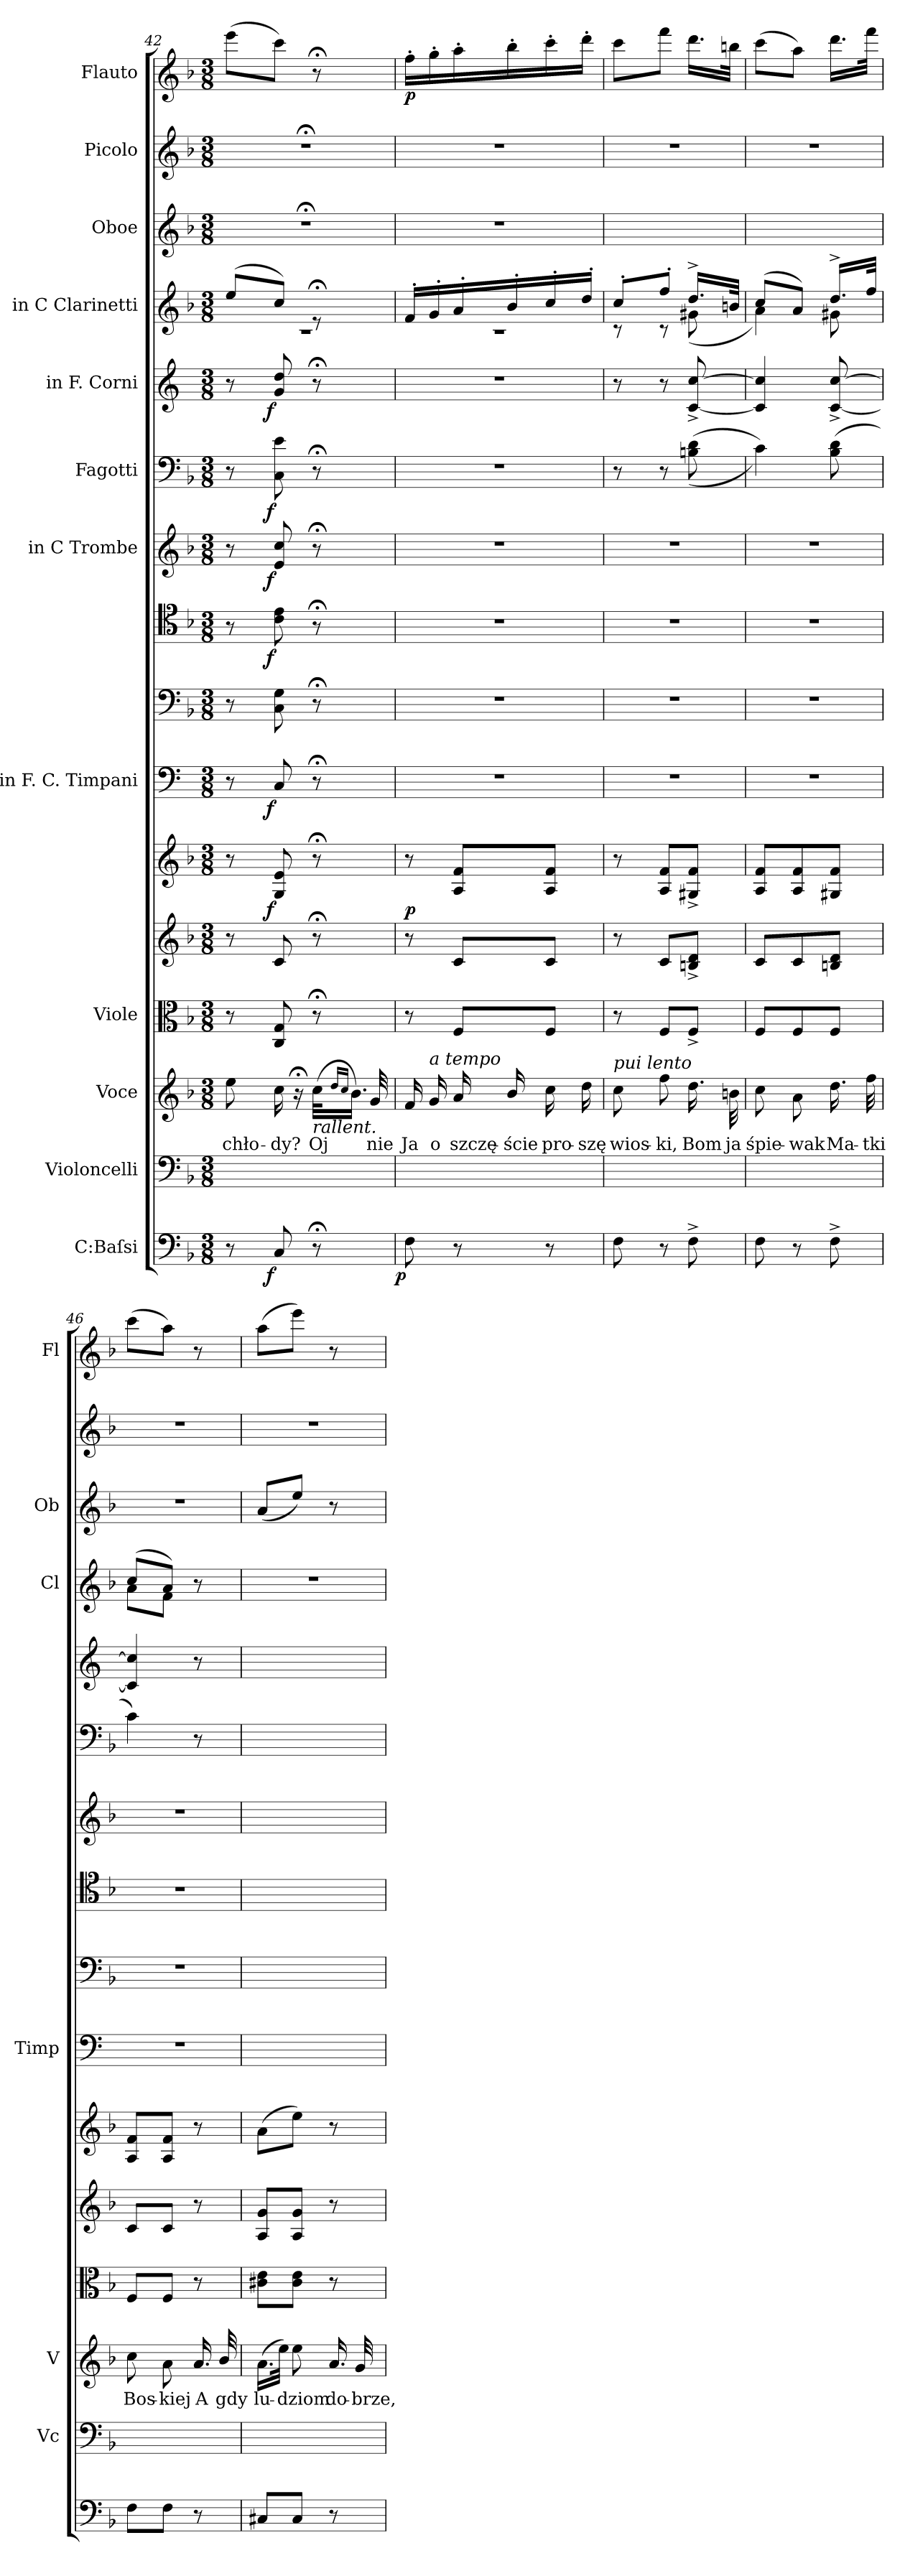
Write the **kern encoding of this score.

**kern	**dynam	**kern	**kern	**text	**kern	**kern	**kern	**dynam	**kern	**dynam	**kern	**kern	**dynam	**kern	**dynam	**kern	**dynam	**kern	**dynam	**kern	**kern	**kern	**kern	**dynam
*part16	*part16	*part15	*part14	*part14	*part13	*part12	*part11	*part11	*part10	*part10	*part9	*part8	*part8	*part7	*part7	*part6	*part6	*part5	*part5	*part4	*part3	*part2	*part1	*part1
*staff16	*staff16	*staff15	*staff14	*staff14	*staff13	*staff12	*staff11	*staff11	*staff10	*staff10	*staff9	*staff8	*staff8	*staff7	*staff7	*staff6	*staff6	*staff5	*staff5	*staff4	*staff3	*staff2	*staff1	*staff1
*I"C:Baſsi	*	*I"Violoncelli	*I"Voce	*	*I"Viole	*	*	*	*I"in F. C. Timpani	*	*	*	*	*I"in C Trombe	*	*I"Fagotti	*	*I"in F. Corni	*	*I"in C Clarinetti	*I"Oboe	*I"Picolo	*I"Flauto	*
*	*	*I'Vc	*I'V	*	*	*	*	*	*I'Timp	*	*	*	*	*	*	*	*	*	*	*I'Cl	*I'Ob	*	*I'Fl	*
*clefF4	*	*clefF4	*clefG2	*	*clefC3	*clefG2	*clefG2	*	*clefF4	*	*clefF4	*clefC4	*	*clefG2	*	*clefF4	*	*clefG2	*	*clefG2	*clefG2	*clefG2	*clefG2	*
*	*	*	*	*	*	*	*	*	*	*	*	*	*	*	*	*	*	*ITrd4c7	*	*	*	*ITrd-7c-12	*	*
*k[b-]	*	*k[b-]	*k[b-]	*	*k[b-]	*k[b-]	*k[b-]	*	*k[]	*	*k[b-]	*k[b-]	*	*k[b-]	*	*k[b-]	*	*k[b-]	*	*k[b-]	*k[b-]	*k[b-]	*k[b-]	*
*M3/8	*	*M3/8	*M3/8	*	*M3/8	*M3/8	*M3/8	*	*M3/8	*	*M3/8	*M3/8	*	*M3/8	*	*M3/8	*	*M3/8	*	*M3/8	*M3/8	*M3/8	*M3/8	*
=42	=42	=42	=42	=42	=42	=42	=42	=42	=42	=42	=42	=42	=42	=42	=42	=42	=42	=42	=42	=42	=42	=42	=42	=42
*	*	*	*	*	*	*	*	*	*	*	*	*	*	*	*	*	*	*	*	*^	*	*	*	*
8r	.	8ryy	8ee\	-chło-	8r	8r	8r	.	8r	.	8r	8r	.	8r	.	8r	.	8r	.	(8ee/L	4.rc	4.r;<	4.r;<	(8eee\L	.
!	!LO:DY:rj	!	!	!	!	!	!	!LO:DY:rj	!	!LO:DY:rj	!	!	!LO:DY:rj	!	!LO:DY:rj	!	!LO:DY:rj	!	!LO:DY:rj	!	!	!	!	!	!
8C/	f	8C/yy	16cc\	-dy?	8C/ 8G/	8c/	8G/ 8e/	f	8C/	f	8C\ 8G\	8c\ 8e\	f	8e/ 8cc/	f	8C\ 8e\	f	8c/ 8g/	f	8cc/J)	.	.	.	8ccc\J)	.
.	.	.	16r;<	.	.	.	.	.	.	.	.	.	.	.	.	.	.	.	.	.	.	.	.	.	.
!	!	!	!LO:TX:b:i:t=rallent.	!	!	!	!	!	!	!	!	!	!	!	!	!	!	!	!	!	!	!	!	!	!
8r;<	.	8ryy	(32cc\KLL	Oj	8r;<	8r;<	8r;<	.	8r;<	.	8r;<	8r;<	.	8r;<	.	8r;<	.	8r;<	.	8r;<e	.	.	.	8r;<	.
.	.	.	16qqdd/LL	.	.	.	.	.	.	.	.	.	.	.	.	.	.	.	.	.	.	.	.	.	.
.	.	.	16qqcc/JJ	.	.	.	.	.	.	.	.	.	.	.	.	.	.	.	.	.	.	.	.	.	.
!	!	!	!LO:N:vis=16.	!	!	!	!	!	!	!	!	!	!	!	!	!	!	!	!	!	!	!	!	!	!
.	.	.	16b-\JJ)	.	.	.	.	.	.	.	.	.	.	.	.	.	.	.	.	.	.	.	.	.	.
.	.	.	32g/	nie	.	.	.	.	.	.	.	.	.	.	.	.	.	.	.	.	.	.	.	.	.
=43	=43	=43	=43	=43	=43	=43	=43	=43	=43	=43	=43	=43	=43	=43	=43	=43	=43	=43	=43	=43	=43	=43	=43	=43	=43
!	!LO:DY:rj	!	!	!	!	!	!	!	!	!	!	!	!	!	!	!	!	!	!	!	!	!	!	!	!
8F\	p	8F\yy	16f/	Ja	8r	8r	8r	p	4.r	.	4.r	4.r	.	4.r	.	4.r	.	4.r	.	16f'/LL	4.rc	4.r	4.r	16ff'\LL	p
!	!	!	!LO:TX:a:i:t=a tempo	!	!	!	!	!	!	!	!	!	!	!	!	!	!	!	!	!	!	!	!	!	!
.	.	.	16g/	o	.	.	.	.	.	.	.	.	.	.	.	.	.	.	.	16g'/	.	.	.	16gg'\	.
8r	.	8ryy	16a/	szczę-	8F/L	8c/L	8A/ 8f/L	.	.	.	.	.	.	.	.	.	.	.	.	16a'/	.	.	.	16aa'\	.
.	.	.	16b-/	-ście	.	.	.	.	.	.	.	.	.	.	.	.	.	.	.	16b-'/	.	.	.	16bb-'\	.
8r	.	8ryy	16cc\	pro-	8F/J	8c/J	8A/ 8f/J	.	.	.	.	.	.	.	.	.	.	.	.	16cc'/	.	.	.	16ccc'\	.
.	.	.	16dd\	-szę	.	.	.	.	.	.	.	.	.	.	.	.	.	.	.	16dd'/JJ	.	.	.	16ddd'\JJ	.
=44	=44	=44	=44	=44	=44	=44	=44	=44	=44	=44	=44	=44	=44	=44	=44	=44	=44	=44	=44	=44	=44	=44	=44	=44	=44
!	!	!	!LO:TX:a:i:t=pui lento	!	!	!	!	!	!	!	!	!	!	!	!	!	!	!	!	!	!	!	!	!	!
8F\	.	8F\yy	8cc\	wios-	8r	8r	8r	.	4.r	.	4.r	4.r	.	4.r	.	8r	.	8r	.	8cc'/L	8rc	4.ryy	4.r	8ccc\L	.
8r	.	8ryy	8ff\	-ki,	8F/L	8c/L	8A/ 8f/L	.	.	.	.	.	.	.	.	8r	.	8r	.	8ff'/J	8rc	.	.	8fff\J	.
8F^<\	.	8F^<\yy	16.dd\	Bom	8F^>/J	8Bn^>/ 8d^>/J	8G#X^>/ 8f^>/J	.	.	.	.	.	.	.	.	(>(>8Bn\ 8d\	.	[8F^>/ [8f^>/	.	16.dd^/LL	(8g#X\	.	.	16.ddd\LL	.
.	.	.	32bn\	ja	.	.	.	.	.	.	.	.	.	.	.	.	.	.	.	32bn/JJk	.	.	.	32bbn\JJk	.
=45	=45	=45	=45	=45	=45	=45	=45	=45	=45	=45	=45	=45	=45	=45	=45	=45	=45	=45	=45	=45	=45	=45	=45	=45	=45
8F\	.	8F\yy	8cc\	śpie-	8F/L	8c/L	8A/ 8f/L	.	4.r	.	4.r	4.r	.	4.r	.	4c\))	.	4F]/ 4f]/	.	(8cc/L	4a\)	4.ryy	4.r	(8ccc\L	.
8r	.	8ryy	8a\	-wak	8F/	8c/	8A/ 8f/	.	.	.	.	.	.	.	.	.	.	.	.	8a/J)	.	.	.	8aa\J)	.
8F^<\	.	8F^<\yy	16.dd\	Ma-	8F/J	8Bn/ 8d/J	8G#X/ 8f/J	.	.	.	.	.	.	.	.	(8B-\ 8d\	.	[8F^>/ [8f^>/	.	16.dd^/LL	8g#X\	.	.	16.ddd\LL	.
.	.	.	32ff\	-tki	.	.	.	.	.	.	.	.	.	.	.	.	.	.	.	32ff/JJk	.	.	.	32fff\JJk	.
=46	=46	=46	=46	=46	=46	=46	=46	=46	=46	=46	=46	=46	=46	=46	=46	=46	=46	=46	=46	=46	=46	=46	=46	=46	=46
8F\L	.	8F\Lyy	8cc\	Bos-	8F/L	8c/L	8A/ 8f/L	.	4.r	.	4.r	4.r	.	4.r	.	4c\)	.	4F]/ 4f]/	.	(8cc/L	8a\L	4.r	4.r	(8ccc\L	.
8F\J	.	8F\Jyy	8a\	-kiej	8F/J	8c/J	8A/ 8f/J	.	.	.	.	.	.	.	.	.	.	.	.	8a/J)	8f\J	.	.	8aa\J)	.
8r	.	8ryy	16.a/	A	8r	8r	8r	.	.	.	.	.	.	.	.	8r	.	8r	.	8r	8rcyy	.	.	8r	.
.	.	.	32b-/	gdy	.	.	.	.	.	.	.	.	.	.	.	.	.	.	.	.	.	.	.	.	.
*	*	*	*	*	*	*	*	*	*	*	*	*	*	*	*	*	*	*	*	*v	*v	*	*	*	*
=47	=47	=47	=47	=47	=47	=47	=47	=47	=47	=47	=47	=47	=47	=47	=47	=47	=47	=47	=47	=47	=47	=47	=47	=47
8C#X/L	.	8C#X/Lyy	(16.a\LL	lu-	8c#X\ 8e\L	8A/ 8g/L	(8a\L	.	4.ryy	.	4.ryy	4.ryy	.	4.ryy	.	4.ryy	.	4.ryy	.	4.r	(8a/L	4.r	(8aa\L	.
.	.	.	32ee\JJk)	.	.	.	.	.	.	.	.	.	.	.	.	.	.	.	.	.	.	.	.	.
8C#/J	.	8C#/Jyy	8ee\	-dziom	8c#\ 8e\J	8A/ 8g/J	8ee\J)	.	.	.	.	.	.	.	.	.	.	.	.	.	8ee/J)	.	8eee\J)	.
8r	.	8ryy	16.a/	do-	8r	8r	8r	.	.	.	.	.	.	.	.	.	.	.	.	.	8r	.	8r	.
.	.	.	32g/	-brze,	.	.	.	.	.	.	.	.	.	.	.	.	.	.	.	.	.	.	.	.
=	=	=	=	=	=	=	=	=	=	=	=	=	=	=	=	=	=	=	=	=	=	=	=	=
*-	*-	*-	*-	*-	*-	*-	*-	*-	*-	*-	*-	*-	*-	*-	*-	*-	*-	*-	*-	*-	*-	*-	*-	*-
